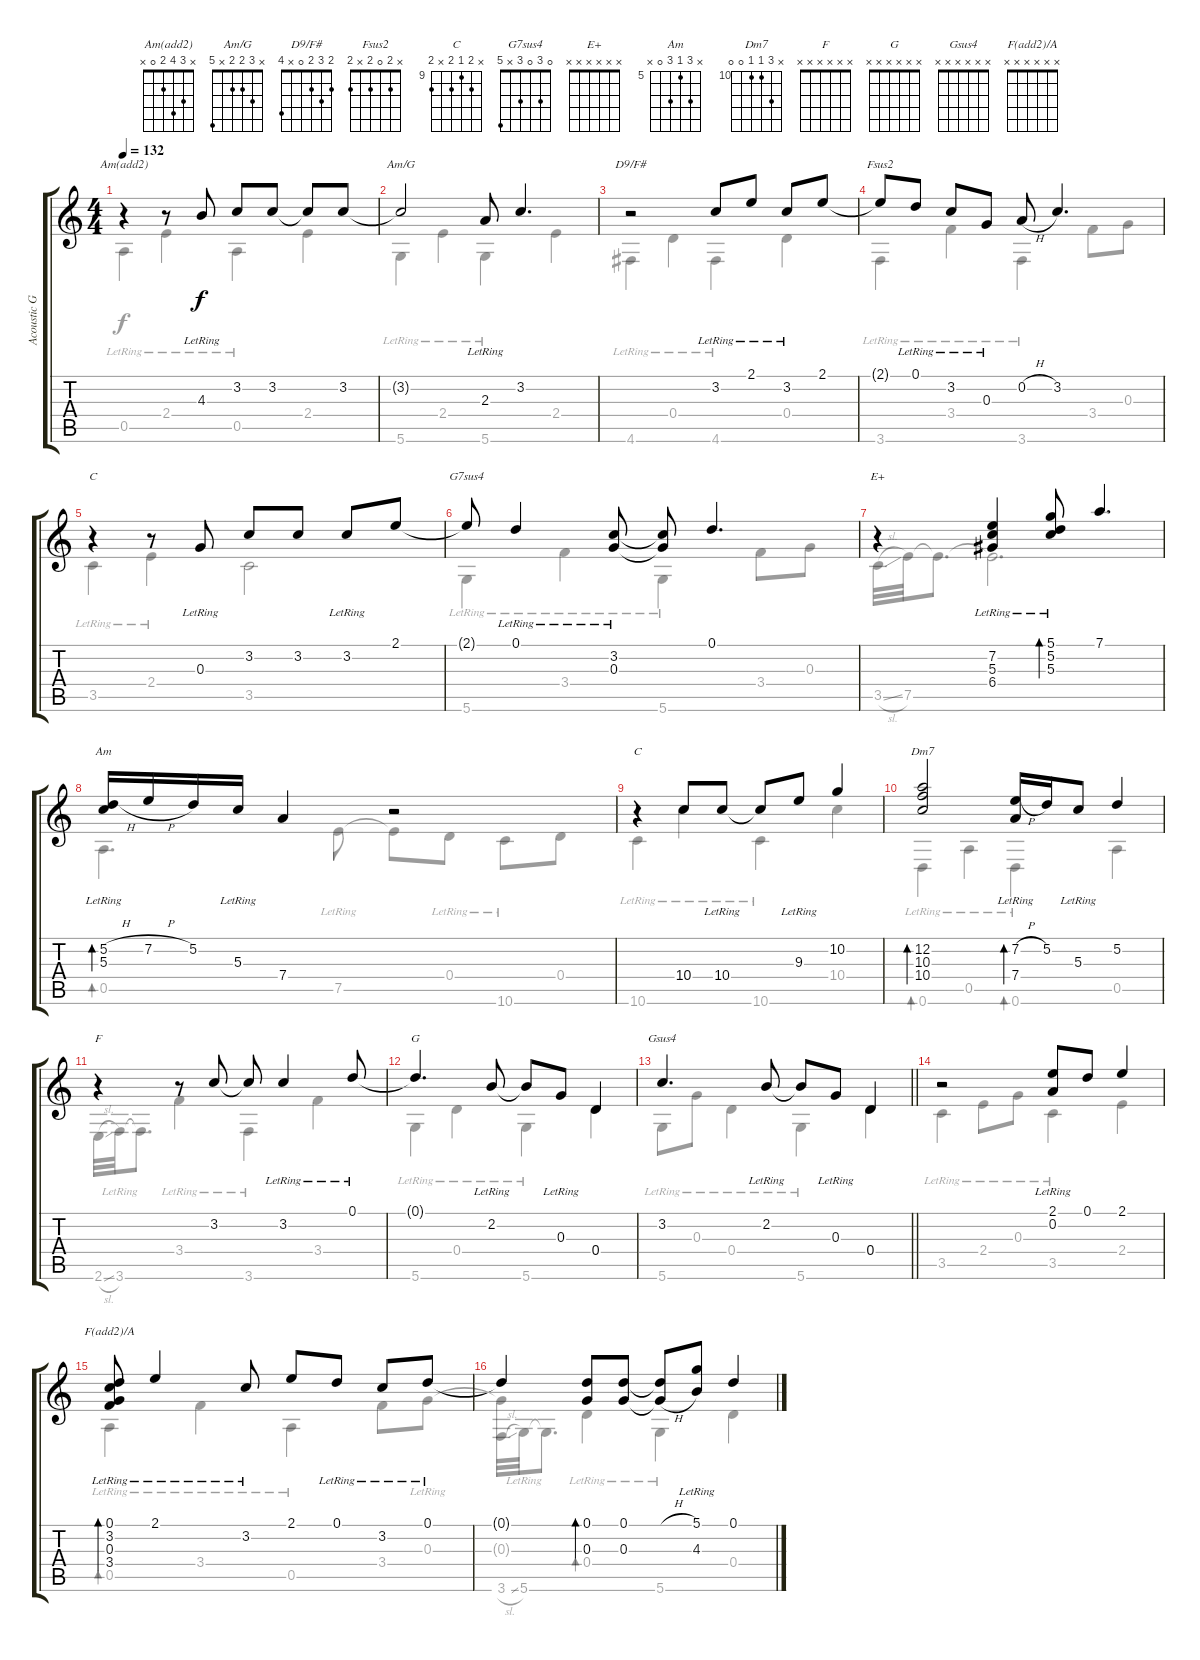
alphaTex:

\track ("Acoustic Guitar" "Acoustic G") {instrument acousticguitarsteel}
\staff {score tabs}
\tuning (D4 A3 G3 D3 A2 D2) {hide}
\chord ("Am(add2)" x 3 4 2 0 x)
\chord ("Am/G" x 3 2 2 x 5)
\chord ("D9/F#" 2 3 2 0 x 4)
\chord ("Fsus2" x 2 0 2 x 2)
\chord ("C" x x x x x x)
\chord ("G7sus4" 0 3 0 3 x 5)
\chord ("E+" x x x x x x)
\chord ("Am" x 7 5 7 0 x) {firstfret 5}
\chord ("C" x 10 9 10 x 10) {firstfret 9}
\chord ("Dm7" x 12 10 10 0 0) {firstfret 10}
\chord ("F" x x x x x x)
\chord ("G" x x x x x x)
\chord ("Gsus4" x x x x x x)
\chord ("F(add2)/A" x x x x x x)
\voice
\ts (4 4)
\tempo 132
\clef g2
\ks c
r.4{ch "Am(add2)" dy f} r.8 4.3{lr}.8 3.2.8 3.2.8 3.2{t}.8 3.2.8 |
3.2{t}.2{ch "Am/G"} 2.3{lr}.8 3.2.4{d} |
r.2{ch "D9/F#"} 3.2{lr}.8 2.1{lr}.8 3.2{lr}.8 2.1.8 |
2.1{t}.8{ch "Fsus2"} 0.1{lr}.8 3.2{lr}.8 0.3{lr}.8 0.2{h}.8 3.2.4{d} |
r.4{ch "C"} r.8 0.3{lr}.8 3.2.8 3.2.8 3.2{lr}.8 2.1.8 |
2.1{t}.8{ch "G7sus4"} 0.1{lr}.4 (3.2{lr} 0.3{lr}).8 (3.2{t} 0.3{t}).8 0.1.4{d} |
r.4{ch "E+"} (7.2 5.3 6.4{lr}).4 (5.1 5.2{lr} 5.3{lr}).8{bd 60} 7.1.4{d} |
(5.2{h} 5.3{lr}).16{bd 480 ch "Am"} 7.2{h}.16 5.2.16 5.3{lr}.16 7.4.4 r.2 |
r.4{ch "C"} 10.4.8 10.4{lr}.8 10.4{t}.8 9.3{lr}.8 10.2.4 |
(12.2 10.3 10.4).2{bd 480 ch "Dm7"} (7.2{h} 7.4{lr}).16{bd 60} 5.2.16 5.3{lr}.8 5.2.4 |
r.4{ch "F"} r.8 3.2.8 3.2{t}.8 3.2{lr}.4 0.1{lr}.8 |
0.1{t}.4{d ch "G"} 2.2{lr}.8 2.2{t}.8 0.3{lr}.8 0.4.4 |
\barLineRight lightlight
3.2.4{d ch "Gsus4"} 2.2{lr}.8 2.2{t}.8 0.3{lr}.8 0.4.4 |
r.2 (2.1 0.2{lr}).8 0.1.8 2.1.4 |
(0.1 3.2{lr} 0.3{lr} 3.4{lr}).8{bd 480 ch "F(add2)/A"} 2.1{lr}.4 3.2{lr}.8 2.1.8 0.1{lr}.8 3.2{lr}.8 0.1{lr}.8 |
0.1{t}.4 (0.1 0.3).8{bd 60} (0.1 0.3).8 (0.1{h t} 0.3{h t}).8 (5.1 4.3{lr}).8 0.1.4
\voice
\clef g2
\ottava regular
\simile none
\ks c
0.5{lr}.4{dy f} 2.4{lr}.4 0.5{lr}.4 2.4.4 |
5.6{lr}.4 2.4{lr}.4 5.6{lr}.4 2.4.4 |
4.6{lr}.4 0.4{lr}.4 4.6{lr}.4 0.4.4 |
3.6{lr}.4 3.4{lr}.4 3.6{lr}.4 3.4.8 0.3.8 |
3.5{lr}.4 2.4{lr}.4 3.5.2 |
5.6{lr}.4 3.4{lr}.4 5.6{lr}.4 3.4.8 0.3.8 |
3.5{sl}.32 7.5.32 7.5{t}.8{d} 7.5{t}.2{d} |
0.5.4{d bd 480} 7.5{lr}.8 7.5{t}.8 0.4{lr}.8 10.6{lr}.8 0.4.8 |
10.6{lr}.4 10.4{lr}.4 10.6{lr}.4 10.4.4 |
0.6{lr}.4{bd 480} 0.5{lr}.4 0.6{lr}.4{bd 60} 0.5.4 |
2.6{sl}.32 3.6{lr}.32 3.6{t}.8{d} 3.4{lr}.4 3.6{lr}.4 3.4.4 |
5.6{lr}.4 0.4{lr}.4 5.6{lr}.4 0.4.4 |
\barLineRight lightlight
5.6{lr}.8 0.3{lr}.8 0.4{lr}.4 5.6{lr}.4 0.4.4 |
3.5{lr}.4 2.4{lr}.8 0.3{lr}.8 3.5{lr}.4 2.4.4 |
0.5{lr}.4{bd 480} 3.4{lr}.4 0.5{lr}.4 3.4.8 0.3{lr}.8 |
(0.3{t} 3.6{sl}).32 5.6{lr}.32 5.6{t}.8{d} 0.4{lr}.4{bd 60} 5.6{lr}.4 0.4.4
